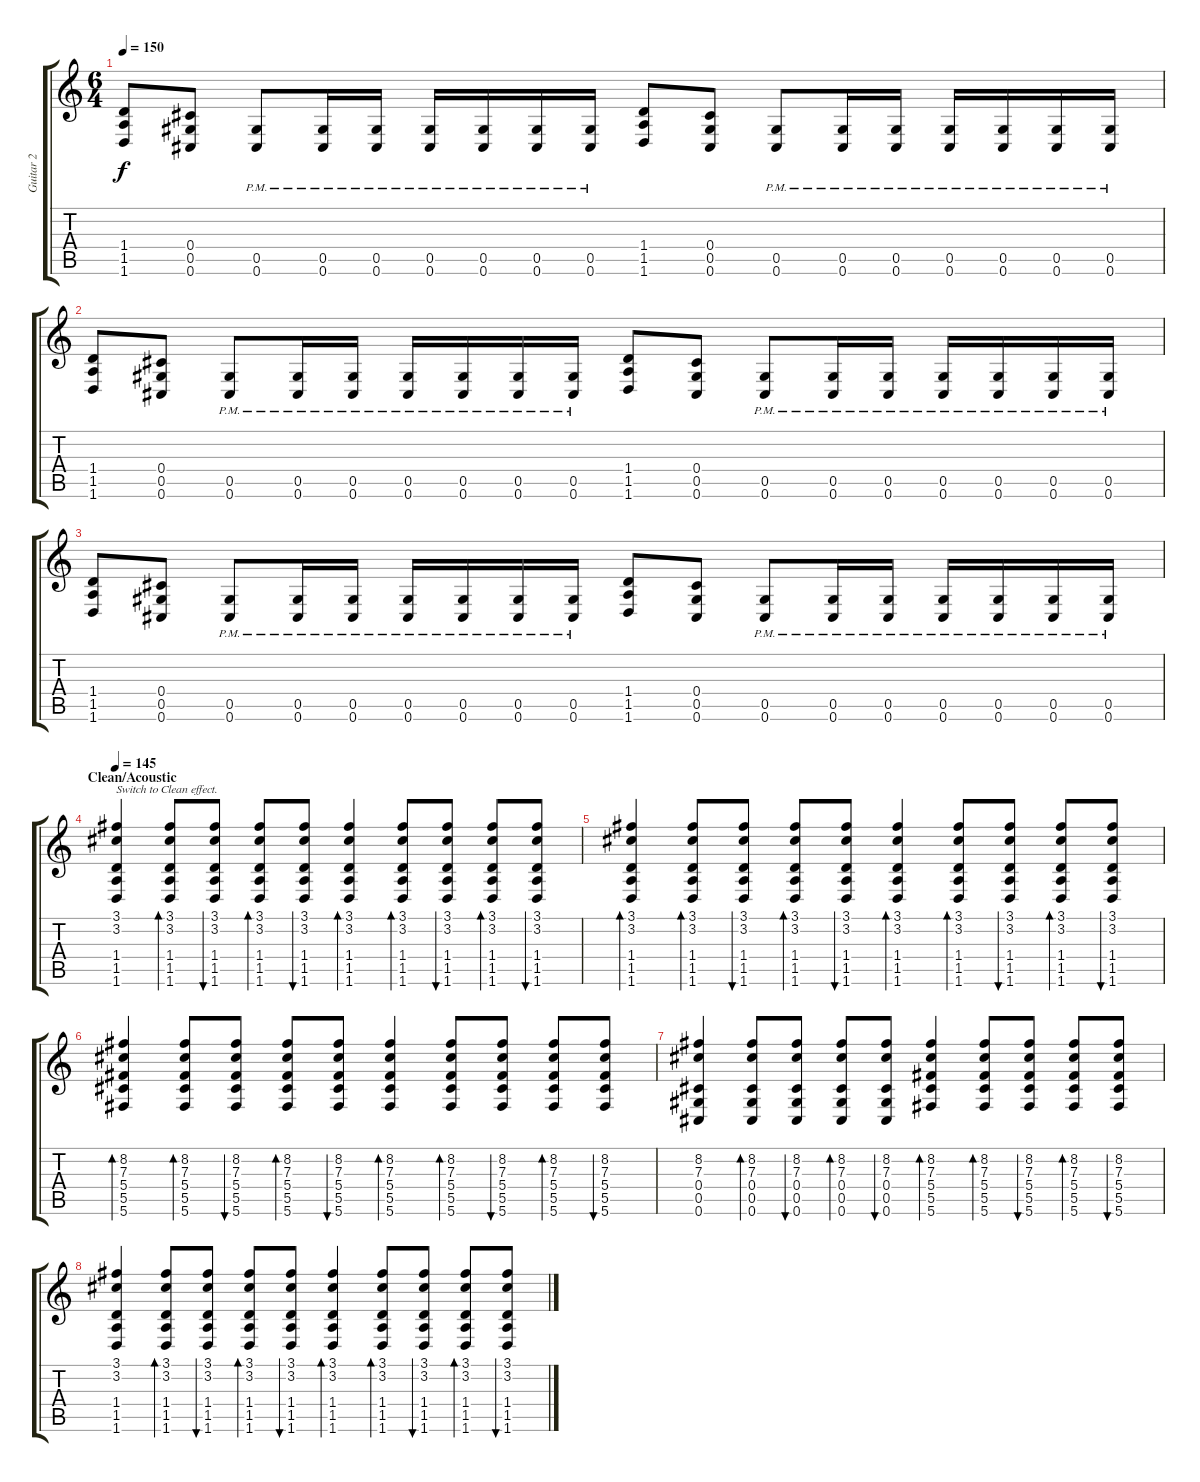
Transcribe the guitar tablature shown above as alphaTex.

\track ("Guitar 2" "Guitar 2") {instrument distortionguitar}
\staff {score tabs}
\tuning (Eb4 Bb3 Gb3 Db3 Ab2 Db2) {hide}
\ts (6 4)
\tempo 150
\clef g2
\ks c
(1.4 1.5 1.6).8{dy f} (0.4 0.5 0.6).8 (0.5{pm} 0.6{pm}).8 (0.5{pm} 0.6{pm}).16 (0.5{pm} 0.6{pm}).16 (0.5{pm} 0.6{pm}).16 (0.5{pm} 0.6{pm}).16 (0.5{pm} 0.6{pm}).16 (0.5{pm} 0.6{pm}).16 (1.4 1.5 1.6).8 (0.4 0.5 0.6).8 (0.5{pm} 0.6{pm}).8 (0.5{pm} 0.6{pm}).16 (0.5{pm} 0.6{pm}).16 (0.5{pm} 0.6{pm}).16 (0.5{pm} 0.6{pm}).16 (0.5{pm} 0.6{pm}).16 (0.5{pm} 0.6{pm}).16 |
(1.4 1.5 1.6).8 (0.4 0.5 0.6).8 (0.5{pm} 0.6{pm}).8 (0.5{pm} 0.6{pm}).16 (0.5{pm} 0.6{pm}).16 (0.5{pm} 0.6{pm}).16 (0.5{pm} 0.6{pm}).16 (0.5{pm} 0.6{pm}).16 (0.5{pm} 0.6{pm}).16 (1.4 1.5 1.6).8 (0.4 0.5 0.6).8 (0.5{pm} 0.6{pm}).8 (0.5{pm} 0.6{pm}).16 (0.5{pm} 0.6{pm}).16 (0.5{pm} 0.6{pm}).16 (0.5{pm} 0.6{pm}).16 (0.5{pm} 0.6{pm}).16 (0.5{pm} 0.6{pm}).16 |
(1.4 1.5 1.6).8 (0.4 0.5 0.6).8 (0.5{pm} 0.6{pm}).8 (0.5{pm} 0.6{pm}).16 (0.5{pm} 0.6{pm}).16 (0.5{pm} 0.6{pm}).16 (0.5{pm} 0.6{pm}).16 (0.5{pm} 0.6{pm}).16 (0.5{pm} 0.6{pm}).16 (1.4 1.5 1.6).8 (0.4 0.5 0.6).8 (0.5{pm} 0.6{pm}).8 (0.5{pm} 0.6{pm}).16 (0.5{pm} 0.6{pm}).16 (0.5{pm} 0.6{pm}).16 (0.5{pm} 0.6{pm}).16 (0.5{pm} 0.6{pm}).16 (0.5{pm} 0.6{pm}).16 |
\section ("" "Clean/Acoustic")
\tempo 145
(3.1 3.2 1.4 1.5 1.6).4{txt "Switch to Clean effect." instrument electricguitarclean} (3.1 3.2 1.4 1.5 1.6).8{bd 60} (3.1 3.2 1.4 1.5 1.6).8{bu 60} (3.1 3.2 1.4 1.5 1.6).8{bd 60} (3.1 3.2 1.4 1.5 1.6).8{bu 60} (3.1 3.2 1.4 1.5 1.6).4{bd 60} (3.1 3.2 1.4 1.5 1.6).8{bd 60} (3.1 3.2 1.4 1.5 1.6).8{bu 60} (3.1 3.2 1.4 1.5 1.6).8{bd 60} (3.1 3.2 1.4 1.5 1.6).8{bu 60} |
(3.1 3.2 1.4 1.5 1.6).4{bd 60} (3.1 3.2 1.4 1.5 1.6).8{bd 60} (3.1 3.2 1.4 1.5 1.6).8{bu 60} (3.1 3.2 1.4 1.5 1.6).8{bd 60} (3.1 3.2 1.4 1.5 1.6).8{bu 60} (3.1 3.2 1.4 1.5 1.6).4{bd 60} (3.1 3.2 1.4 1.5 1.6).8{bd 60} (3.1 3.2 1.4 1.5 1.6).8{bu 60} (3.1 3.2 1.4 1.5 1.6).8{bd 60} (3.1 3.2 1.4 1.5 1.6).8{bu 60} |
(8.2 7.3 5.4 5.5 5.6).4{bd 60} (8.2 7.3 5.4 5.5 5.6).8{bd 60} (8.2 7.3 5.4 5.5 5.6).8{bu 60} (8.2 7.3 5.4 5.5 5.6).8{bd 60} (8.2 7.3 5.4 5.5 5.6).8{bu 60} (8.2 7.3 5.4 5.5 5.6).4{bd 60} (8.2 7.3 5.4 5.5 5.6).8{bd 60} (8.2 7.3 5.4 5.5 5.6).8{bu 60} (8.2 7.3 5.4 5.5 5.6).8{bd 60} (8.2 7.3 5.4 5.5 5.6).8{bu 60} |
(8.2 7.3 0.4 0.5 0.6).4 (8.2 7.3 0.4 0.5 0.6).8{bd 60} (8.2 7.3 0.4 0.5 0.6).8{bu 60} (8.2 7.3 0.4 0.5 0.6).8{bd 60} (8.2 7.3 0.4 0.5 0.6).8{bu 60} (8.2 7.3 5.4 5.5 5.6).4{bd 60} (8.2 7.3 5.4 5.5 5.6).8{bd 60} (8.2 7.3 5.4 5.5 5.6).8{bu 60} (8.2 7.3 5.4 5.5 5.6).8{bd 60} (8.2 7.3 5.4 5.5 5.6).8{bu 60} |
(3.1 3.2 1.4 1.5 1.6).4 (3.1 3.2 1.4 1.5 1.6).8{bd 60} (3.1 3.2 1.4 1.5 1.6).8{bu 60} (3.1 3.2 1.4 1.5 1.6).8{bd 60} (3.1 3.2 1.4 1.5 1.6).8{bu 60} (3.1 3.2 1.4 1.5 1.6).4{bd 60} (3.1 3.2 1.4 1.5 1.6).8{bd 60} (3.1 3.2 1.4 1.5 1.6).8{bu 60} (3.1 3.2 1.4 1.5 1.6).8{bd 60} (3.1 3.2 1.4 1.5 1.6).8{bu 60}
